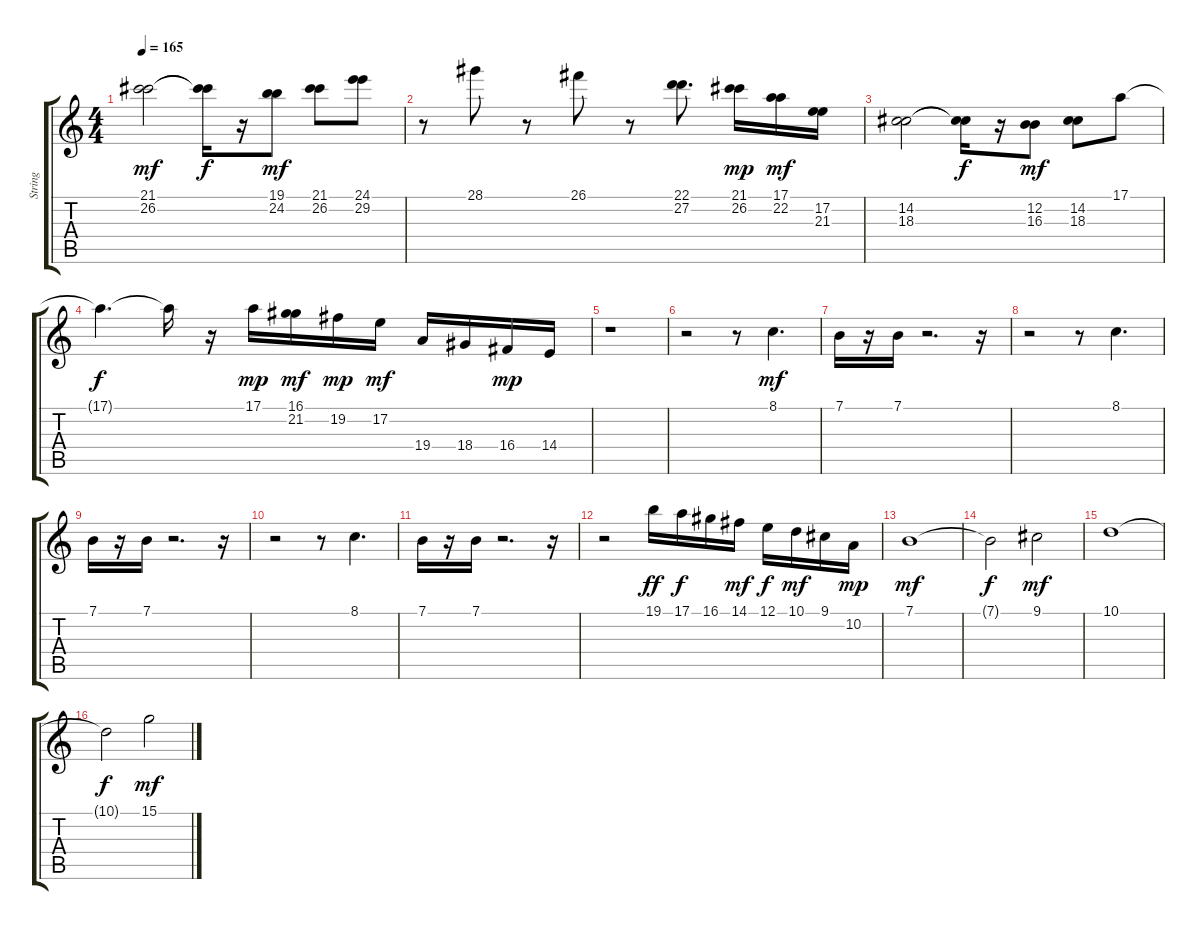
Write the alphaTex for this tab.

\track ("String" "String") {instrument stringensemble1}
\staff {score tabs}
\tuning (E4 B3 G3 D3 A2 E2) {hide}
\ts (4 4)
\tempo 165
\clef g2
\ks c
(21.1 26.2).2{dy mf} (21.1{t} 26.2{t}).16{dy f} r.16 (19.1 24.2).8{dy mf} (21.1 26.2).8 (24.1 29.2).8 |
r.8 28.1.8 r.8 26.1.8 r.8 (22.1 27.2).8{d} (21.1 26.2).16{dy mp} (17.1 22.2).16{dy mf} (17.2 21.3).16 |
(14.2 18.3).2 (14.2{t} 18.3{t}).16{dy f} r.16 (12.2 16.3).8{dy mf} (14.2 18.3).8 17.1.8 |
17.1{t}.4{d dy f} 17.1{t}.16 r.16 17.1.16{dy mp} (16.1 21.2).16{dy mf} 19.2.16{dy mp} 17.2.16{dy mf} 19.4.16 18.4.16 16.4.16{dy mp} 14.4.16 |
r.1 |
r.2 r.8 8.1.4{d dy mf} |
7.1.16 r.16 7.1.16 r.2{d} r.16 |
r.2 r.8 8.1.4{d} |
7.1.16 r.16 7.1.16 r.2{d} r.16 |
r.2 r.8 8.1.4{d} |
7.1.16 r.16 7.1.16 r.2{d} r.16 |
r.2 19.1.16{dy ff} 17.1.16{dy f} 16.1.16 14.1.16{dy mf} 12.1.16{dy f} 10.1.16{dy mf} 9.1.16 10.2.16{dy mp} |
7.1.1{dy mf} |
7.1{t}.2{dy f} 9.1.2{dy mf} |
10.1.1 |
10.1{t}.2{dy f} 15.1.2{dy mf}
